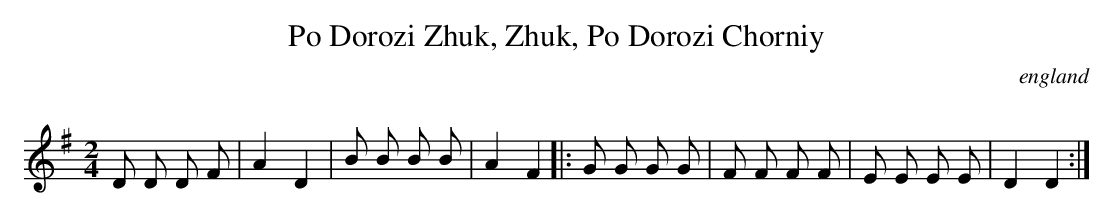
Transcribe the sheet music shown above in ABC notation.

X:1
T:Po Dorozi Zhuk, Zhuk, Po Dorozi Chorniy
O:england
Q:144
M:2/4
L:1/8
K:DMix
D D D F | A2 D2 | B B B B | A2 F2 |: \
G G G G | F F F F | E E E E | D2 D2 :|
